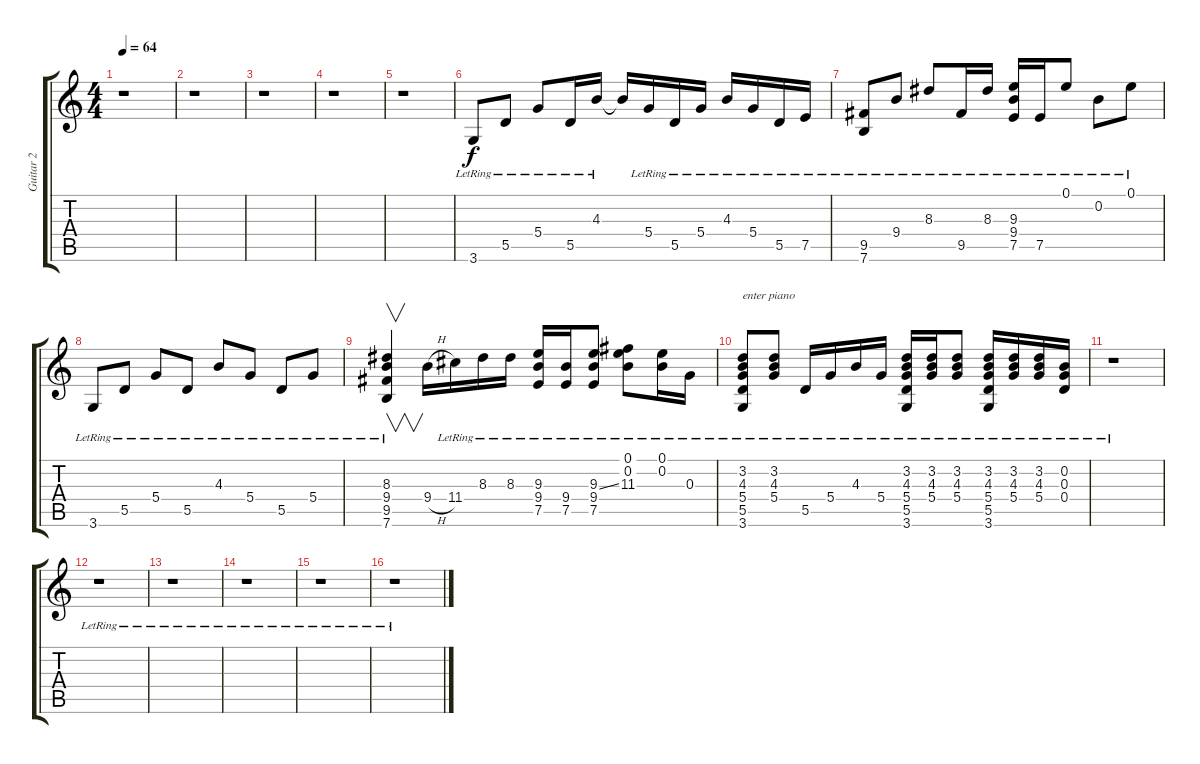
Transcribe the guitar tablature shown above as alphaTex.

\track ("Guitar 2" "Guitar 2") {instrument electricguitarclean}
\staff {score tabs}
\tuning (E4 B3 G3 D3 A2 E2) {hide}
\ts (4 4)
\tempo 64
\clef g2
\ks c
r.1{dy f} |
r.1 |
r.1 |
r.1 |
r.1 |
3.6{lr}.8 5.5{lr}.8 5.4{lr}.8 5.5{lr}.16 4.3{lr}.16 4.3{t}.16 5.4{lr}.16 5.5{lr}.16 5.4{lr}.16 4.3{lr}.16 5.4{lr}.16 5.5{lr}.16 7.5{lr}.16 |
(9.5{lr} 7.6{lr}).8 9.4{lr}.8 8.3{lr}.8 9.5{lr}.16 8.3{lr}.16 (9.3{lr} 9.4{lr} 7.5{lr}).16 7.5{lr}.16 0.1{lr}.8 0.2{lr}.8 0.1{lr}.8 |
3.6{lr}.8 5.5{lr}.8 5.4{lr}.8 5.5{lr}.8 4.3{lr}.8 5.4{lr}.8 5.5{lr}.8 5.4{lr}.8 |
(8.3{lr} 9.4{lr} 9.5{lr} 7.6{lr}).4{v} 9.4{h}.16 11.4{lr}.16 8.3{lr}.16 8.3{lr}.16 (9.3{lr} 9.4{lr} 7.5{lr}).16 (9.4{lr} 7.5{lr}).16 (9.3{ss} 9.4{lr} 7.5{lr}).8 (0.1{lr} 0.2{lr} 11.3{lr}).8 (0.1{lr} 0.2{lr}).16 0.3{lr}.16 |
(3.2{lr} 4.3{lr} 5.4{lr} 5.5{lr} 3.6{lr}).8{txt "enter piano"} (3.2{lr} 4.3{lr} 5.4{lr}).8 5.5{lr}.16 5.4{lr}.16 4.3{lr}.16 5.4{lr}.16 (3.2{lr} 4.3{lr} 5.4{lr} 5.5{lr} 3.6{lr}).16 (3.2{lr} 4.3{lr} 5.4{lr}).16 (3.2{lr} 4.3{lr} 5.4{lr}).8 (3.2{lr} 4.3{lr} 5.4{lr} 5.5{lr} 3.6{lr}).16 (3.2{lr} 4.3{lr} 5.4{lr}).16 (3.2{lr} 4.3{lr} 5.4{lr}).16 (0.2{lr} 0.3{lr} 0.4{lr}).16 |
r.1 |
r.1 |
r.1 |
r.1 |
r.1 |
r.1
